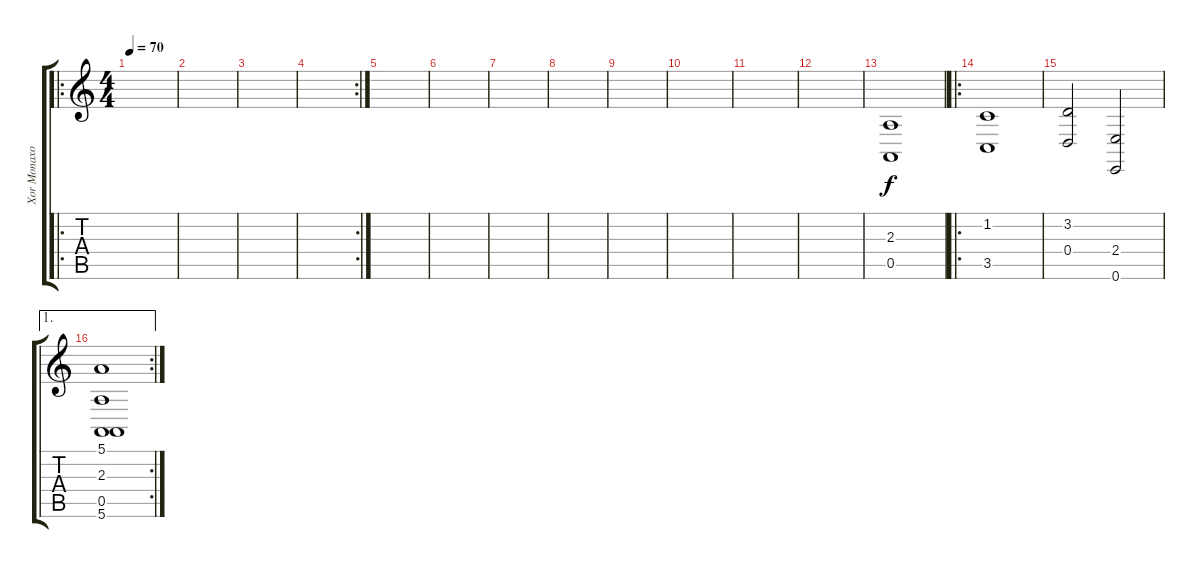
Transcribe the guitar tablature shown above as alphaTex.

\track ("Xor Monaxov" "Xor Monaxo") {instrument choiraahs}
\staff {score tabs}
\tuning (E4 B3 G3 D3 A2 E2) {hide}
\ro
\ts (4 4)
\tempo 70
\clef g2
\ks aminor
|
|
|
\rc 2
|
|
|
|
|
|
|
|
|
(2.3 0.5).1 |
\ro
(1.2 3.5).1 |
(3.2 0.4).2 (2.4 0.6).2 |
\ae 1
\rc 2
(5.1 2.3 0.5 5.6).1
